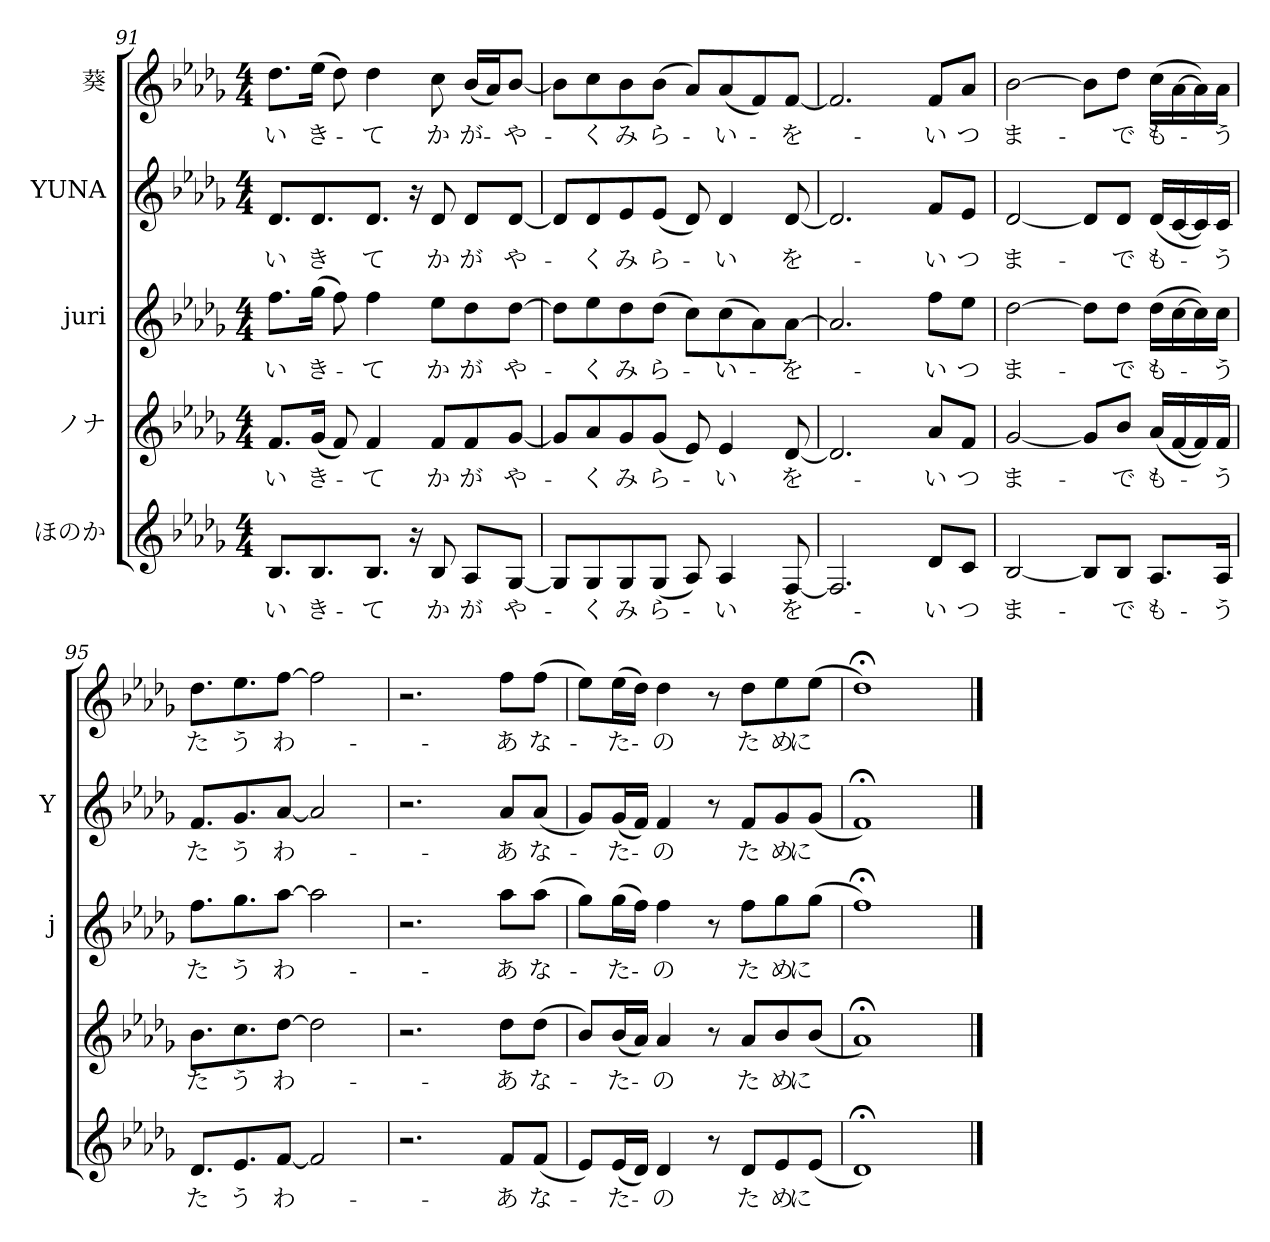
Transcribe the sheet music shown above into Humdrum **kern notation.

**kern	**text	**kern	**text	**kern	**text	**kern	**text	**kern	**text
*part5	*part5	*part4	*part4	*part3	*part3	*part2	*part2	*part1	*part1
*staff5	*staff5	*staff4	*staff4	*staff3	*staff3	*staff2	*staff2	*staff1	*staff1
*I"ほのか	*	*I"ノナ	*	*I"juri	*	*I"YUNA	*	*I"葵	*
*	*	*	*	*I'j	*	*I'Y	*	*	*
*clefG2	*	*clefG2	*	*clefG2	*	*clefG2	*	*clefG2	*
*k[b-e-a-d-g-]	*	*k[b-e-a-d-g-]	*	*k[b-e-a-d-g-]	*	*k[b-e-a-d-g-]	*	*k[b-e-a-d-g-]	*
*M4/4	*	*M4/4	*	*M4/4	*	*M4/4	*	*M4/4	*
=91	=91	=91	=91	=91	=91	=91	=91	=91	=91
!	!LO:LY:b	!	!LO:LY:b	!	!LO:LY:b	!	!LO:LY:b	!	!LO:LY:b
8.B-/L	い	8.f/L	い	8.ff\L	い	8.d-/L	い	8.dd-\L	い
!	!LO:LY:b	!	!LO:LY:b	!	!LO:LY:b	!	!LO:LY:b	!	!LO:LY:b
8.B-/	き-	(<16g-/Jk	き-	(>16gg-\Jk	き-	8.d-/	き	(>16ee-\Jk	き-
.	.	8f/)	.	8ff\)	.	.	.	8dd-\)	.
!	!LO:LY:b	!	!LO:LY:b	!	!LO:LY:b	!	!LO:LY:b	!	!LO:LY:b
8.B-/J	-て	4f/	-て	4ff\	-て	8.d-/J	て	4dd-\	-て
16r	.	.	.	.	.	16r	.	.	.
!	!LO:LY:b	!	!LO:LY:b	!	!LO:LY:b	!	!LO:LY:b	!	!LO:LY:b
8B-/	か	8f/L	か	8ee-\L	か	8d-/	か	8cc\	か
!	!LO:LY:b	!	!LO:LY:b	!	!LO:LY:b	!	!LO:LY:b	!	!LO:LY:b
8A-/L	が	8f/	が	8dd-\	が	8d-/L	が	(<16b-/LL	が-
.	.	.	.	.	.	.	.	16a-/J)	.
!	!LO:LY:b	!	!LO:LY:b	!	!LO:LY:b	!	!LO:LY:b	!	!LO:LY:b
[8G-/J	や-	[8g-/J	や-	[8dd-\J	や-	[8d-/J	や-	[8b-/J	-や-
!!LO:PB:g=z
=92	=92	=92	=92	=92	=92	=92	=92	=92	=92
8G-/L]	.	8g-/L]	.	8dd-\L]	.	8d-/L]	.	8b-\L]	.
!	!LO:LY:b	!	!LO:LY:b	!	!LO:LY:b	!	!LO:LY:b	!	!LO:LY:b
8G-/	-く	8a-/	-く	8ee-\	-く	8d-/	-く	8cc\	-く
!	!LO:LY:b	!	!LO:LY:b	!	!LO:LY:b	!	!LO:LY:b	!	!LO:LY:b
8G-/	み	8g-/	み	8dd-\	み	8e-/	み	8b-\	み
!	!LO:LY:b	!	!LO:LY:b	!	!LO:LY:b	!	!LO:LY:b	!	!LO:LY:b
(<8G-/J	ら-	(<8g-/J	ら-	(>8dd-\J	ら-	(<8e-/J	ら-	(>8b-\J	ら-
8A-/)	.	8e-/)	.	8cc\L)	.	8d-/)	.	8a-/L)	.
!	!LO:LY:b	!	!LO:LY:b	!	!LO:LY:b	!	!LO:LY:b	!	!LO:LY:b
4A-/	-い	4e-/	-い	(>8cc\	-い-	4d-/	-い	(<8a-/	-い-
.	.	.	.	8a-\)	.	.	.	8f/)	.
!	!LO:LY:b	!	!LO:LY:b	!	!LO:LY:b	!	!LO:LY:b	!	!LO:LY:b
[8F/	を-	[8d-/	を-	[8a-\J	-を-	[8d-/	を-	[8f/J	-を-
=93	=93	=93	=93	=93	=93	=93	=93	=93	=93
2.F/]	.	2.d-/]	.	2.a-/]	.	2.d-/]	.	2.f/]	.
!	!LO:LY:b	!	!LO:LY:b	!	!LO:LY:b	!	!LO:LY:b	!	!LO:LY:b
8d-/L	-い	8a-/L	-い	8ff\L	-い	8f/L	-い	8f/L	-い
!	!LO:LY:b	!	!LO:LY:b	!	!LO:LY:b	!	!LO:LY:b	!	!LO:LY:b
8c/J	つ	8f/J	つ	8ee-\J	つ	8e-/J	つ	8a-/J	つ
=94	=94	=94	=94	=94	=94	=94	=94	=94	=94
!	!LO:LY:b	!	!LO:LY:b	!	!LO:LY:b	!	!LO:LY:b	!	!LO:LY:b
[2B-/	ま-	[2g-/	ま-	[2dd-\	ま-	[2d-/	ま-	[2b-\	ま-
8B-/L]	.	8g-/L]	.	8dd-\L]	.	8d-/L]	.	8b-\L]	.
!	!LO:LY:b	!	!LO:LY:b	!	!LO:LY:b	!	!LO:LY:b	!	!LO:LY:b
8B-/J	-で	8b-/J	-で	8dd-\J	-で	8d-/J	-で	8dd-\J	-で
!	!LO:LY:b	!	!LO:LY:b	!	!LO:LY:b	!	!LO:LY:b	!	!LO:LY:b
8.A-/L	も-	(<16a-/LL	も-	(>16dd-\LL	も-	(<16d-/LL	も-	(>16cc\LL	も-
.	.	[16f/	.	[16cc\	.	[16c/	.	[16a-\	.
.	.	16f/])	.	16cc\])	.	16c/])	.	16a-\])	.
!	!LO:LY:b	!	!LO:LY:b	!	!LO:LY:b	!	!LO:LY:b	!	!LO:LY:b
16A-/Jk	-う	16f/JJ	-う	16cc\JJ	-う	16c/JJ	-う	16a-\JJ	-う
=95	=95	=95	=95	=95	=95	=95	=95	=95	=95
!	!LO:LY:b	!	!LO:LY:b	!	!LO:LY:b	!	!LO:LY:b	!	!LO:LY:b
8.d-/L	た	8.b-\L	た	8.ff\L	た	8.f/L	た	8.dd-\L	た
!	!LO:LY:b	!	!LO:LY:b	!	!LO:LY:b	!	!LO:LY:b	!	!LO:LY:b
8.e-/	う	8.cc\	う	8.gg-\	う	8.g-/	う	8.ee-\	う
!	!LO:LY:b	!	!LO:LY:b	!	!LO:LY:b	!	!LO:LY:b	!	!LO:LY:b
[8f/J	わ-	[8dd-\J	わ-	[8aa-\J	わ-	[8a-/J	わ-	[8ff\J	わ-
2f/]	.	2dd-\]	.	2aa-\]	.	2a-/]	.	2ff\]	.
=96	=96	=96	=96	=96	=96	=96	=96	=96	=96
*	*	*	*	*	*	*	*	*MM62	*
2.r	.	2.r	.	2.r	.	2.r	.	2.r	.
!	!LO:LY:b	!	!LO:LY:b	!	!LO:LY:b	!	!LO:LY:b	!	!LO:LY:b
8f/L	-あ	8dd-\L	-あ	8aa-\L	-あ	8a-/L	-あ	8ff\L	-あ
!	!LO:LY:b	!	!LO:LY:b	!	!LO:LY:b	!	!LO:LY:b	!	!LO:LY:b
(<8f/J	な-	(>8dd-\J	な-	(>8aa-\J	な-	(<8a-/J	な-	(>8ff\J	な-
!!LO:LB:g=z
=97	=97	=97	=97	=97	=97	=97	=97	=97	=97
8e-/L)	.	8b-/L)	.	8gg-\L)	.	8g-/L)	.	8ee-\L)	.
!	!LO:LY:b	!	!LO:LY:b	!	!LO:LY:b	!	!LO:LY:b	!	!LO:LY:b
(<16e-/L	-た-	(<16b-/L	-た-	(>16gg-\L	-た-	(<16g-/L	-た-	(>16ee-\L	-た-
16d-/JJ)	.	16a-/JJ)	.	16ff\JJ)	.	16f/JJ)	.	16dd-\JJ)	.
!	!LO:LY:b	!	!LO:LY:b	!	!LO:LY:b	!	!LO:LY:b	!	!LO:LY:b
4d-/	-の	4a-/	-の	4ff\	-の	4f/	-の	4dd-\	-の
8r	.	8r	.	8r	.	8r	.	8r	.
!	!LO:LY:b	!	!LO:LY:b	!	!LO:LY:b	!	!LO:LY:b	!	!LO:LY:b
8d-/L	た	8a-/L	た	8ff\L	た	8f/L	た	8dd-\L	た
!	!LO:LY:b	!	!LO:LY:b	!	!LO:LY:b	!	!LO:LY:b	!	!LO:LY:b
8e-/	め	8b-/	め	8gg-\	め	8g-/	め	8ee-\	め
!	!LO:LY:b	!	!LO:LY:b	!	!LO:LY:b	!	!LO:LY:b	!	!LO:LY:b
(<8e-/J	に	(<8b-/J	に	(>8gg-\J	に	(<8g-/J	に	(>8ee-\J	に
=98	=98	=98	=98	=98	=98	=98	=98	=98	=98
1d-;<)	.	1a-;<)	.	1ff;<)	.	1f;<)	.	1dd-;<)	.
==	==	==	==	==	==	==	==	==	==
*-	*-	*-	*-	*-	*-	*-	*-	*-	*-
